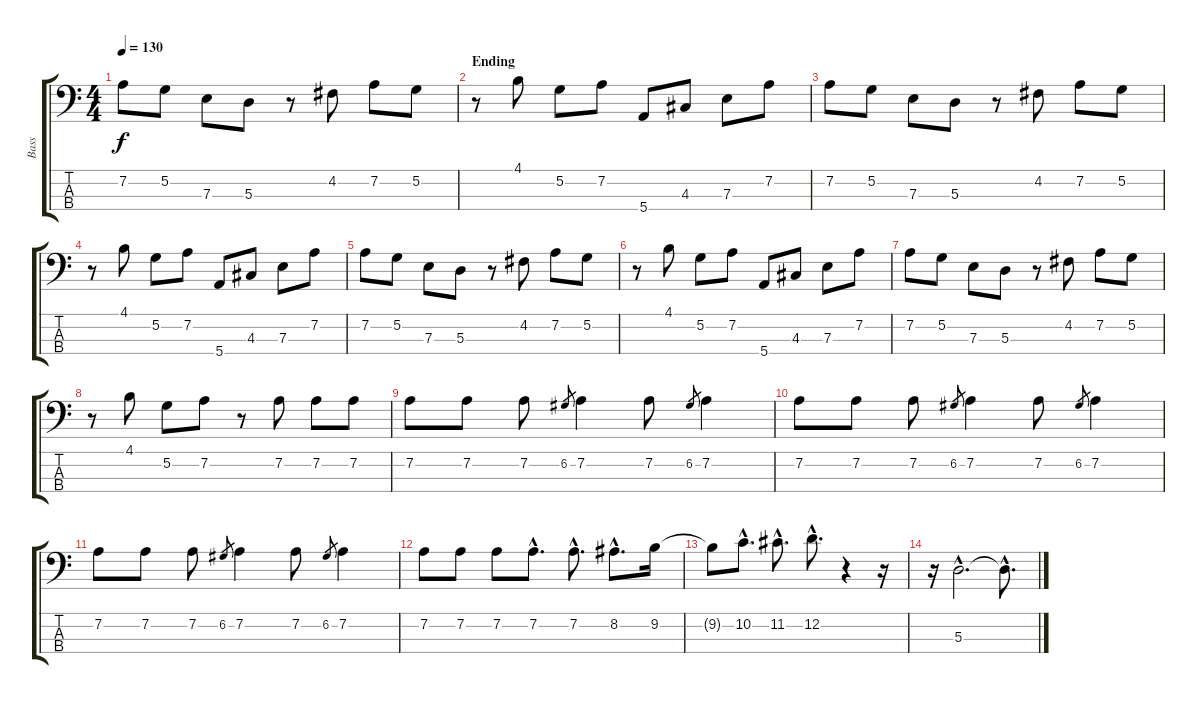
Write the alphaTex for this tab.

\track ("Bass" "Bass") {instrument electricbasspick}
\staff {score tabs}
\tuning (G2 D2 A1 E1) {hide}
\ts (4 4)
\tempo 130
\clef f4
\ks c
7.2.8{dy f} 5.2.8 7.3.8 5.3.8 r.8 4.2.8 7.2.8 5.2.8 |
\section ("" "Ending")
r.8 4.1.8 5.2.8 7.2.8 5.4.8 4.3.8 7.3.8 7.2.8 |
7.2.8 5.2.8 7.3.8 5.3.8 r.8 4.2.8 7.2.8 5.2.8 |
r.8 4.1.8 5.2.8 7.2.8 5.4.8 4.3.8 7.3.8 7.2.8 |
7.2.8 5.2.8 7.3.8 5.3.8 r.8 4.2.8 7.2.8 5.2.8 |
r.8 4.1.8 5.2.8 7.2.8 5.4.8 4.3.8 7.3.8 7.2.8 |
7.2.8 5.2.8 7.3.8 5.3.8 r.8 4.2.8 7.2.8 5.2.8 |
r.8 4.1.8 5.2.8 7.2.8 r.8 7.2.8 7.2.8 7.2.8 |
7.2.8 7.2.8 7.2.8 6.2.8{gr} 7.2.4 7.2.8 6.2.8{gr} 7.2.4 |
7.2.8 7.2.8 7.2.8 6.2.8{gr} 7.2.4 7.2.8 6.2.8{gr} 7.2.4 |
7.2.8 7.2.8 7.2.8 6.2.8{gr} 7.2.4 7.2.8 6.2.8{gr} 7.2.4 |
7.2.8 7.2.8 7.2.8 7.2{hac}.8{d} 7.2{hac}.8{d} 8.2{hac}.8{d} 9.2.16 |
9.2{t}.8 10.2{hac}.8{d} 11.2{hac}.8{d} 12.2{hac}.8{d} r.4 r.16 |
r.16 5.3{hac}.2{d} 5.3{hac t}.8{d}
